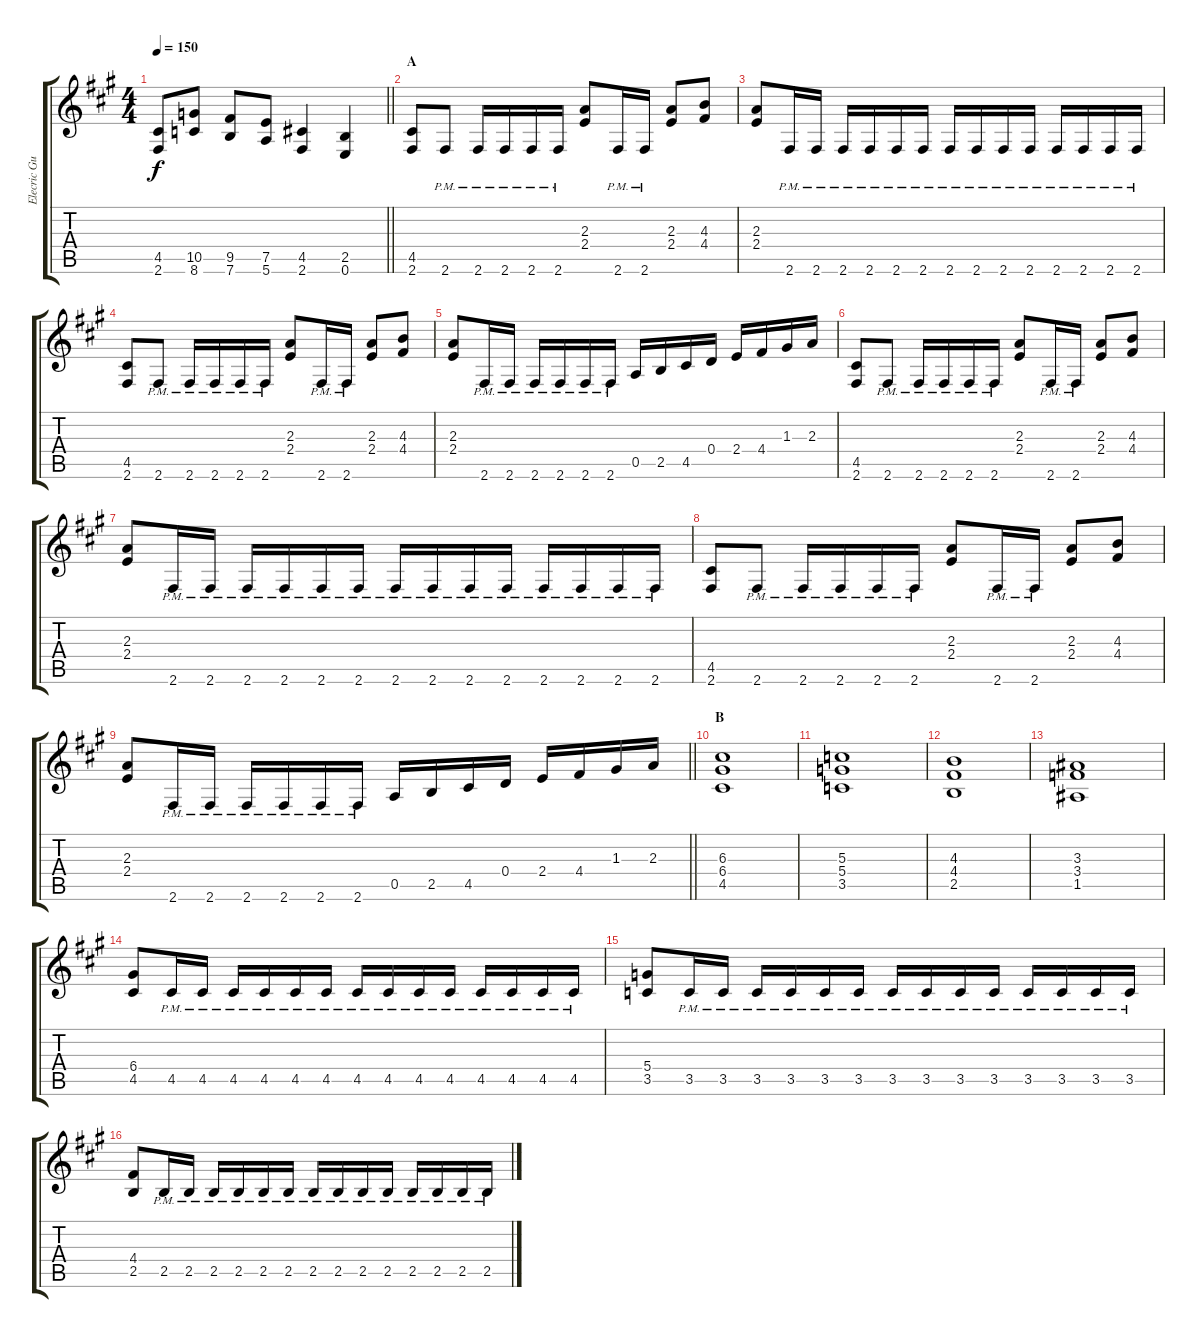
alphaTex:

\track ("Elecric Guitar I" "Elecric Gu") {instrument distortionguitar}
\staff {score tabs}
\tuning (E4 B3 G3 D3 A2 E2) {hide}
\ts (4 4)
\tempo 150
\clef g2
\barLineRight lightlight
\ks a
(4.5 2.6).8{dy f} (10.5 8.6).8 (9.5 7.6).8 (7.5 5.6).8 (4.5 2.6).4 (2.5 0.6).4 |
\section ("" "A")
(4.5 2.6).8 2.6{pm}.8 2.6{pm}.16 2.6{pm}.16 2.6{pm}.16 2.6{pm}.16 (2.3 2.4).8 2.6{pm}.16 2.6{pm}.16 (2.3 2.4).8 (4.3 4.4).8 |
(2.3 2.4).8 2.6{pm}.16 2.6{pm}.16 2.6{pm}.16 2.6{pm}.16 2.6{pm}.16 2.6{pm}.16 2.6{pm}.16 2.6{pm}.16 2.6{pm}.16 2.6{pm}.16 2.6{pm}.16 2.6{pm}.16 2.6{pm}.16 2.6{pm}.16 |
(4.5 2.6).8 2.6{pm}.8 2.6{pm}.16 2.6{pm}.16 2.6{pm}.16 2.6{pm}.16 (2.3 2.4).8 2.6{pm}.16 2.6{pm}.16 (2.3 2.4).8 (4.3 4.4).8 |
(2.3 2.4).8 2.6{pm}.16 2.6{pm}.16 2.6{pm}.16 2.6{pm}.16 2.6{pm}.16 2.6{pm}.16 0.5.16 2.5.16 4.5.16 0.4.16 2.4.16 4.4.16 1.3.16 2.3.16 |
(4.5 2.6).8 2.6{pm}.8 2.6{pm}.16 2.6{pm}.16 2.6{pm}.16 2.6{pm}.16 (2.3 2.4).8 2.6{pm}.16 2.6{pm}.16 (2.3 2.4).8 (4.3 4.4).8 |
(2.3 2.4).8 2.6{pm}.16 2.6{pm}.16 2.6{pm}.16 2.6{pm}.16 2.6{pm}.16 2.6{pm}.16 2.6{pm}.16 2.6{pm}.16 2.6{pm}.16 2.6{pm}.16 2.6{pm}.16 2.6{pm}.16 2.6{pm}.16 2.6{pm}.16 |
(4.5 2.6).8 2.6{pm}.8 2.6{pm}.16 2.6{pm}.16 2.6{pm}.16 2.6{pm}.16 (2.3 2.4).8 2.6{pm}.16 2.6{pm}.16 (2.3 2.4).8 (4.3 4.4).8 |
\barLineRight lightlight
(2.3 2.4).8 2.6{pm}.16 2.6{pm}.16 2.6{pm}.16 2.6{pm}.16 2.6{pm}.16 2.6{pm}.16 0.5.16 2.5.16 4.5.16 0.4.16 2.4.16 4.4.16 1.3.16 2.3.16 |
\section ("" "B")
(6.3 6.4 4.5).1 |
(5.3 5.4 3.5).1 |
(4.3 4.4 2.5).1 |
(3.3 3.4 1.5).1 |
(6.4 4.5).8 4.5{pm}.16 4.5{pm}.16 4.5{pm}.16 4.5{pm}.16 4.5{pm}.16 4.5{pm}.16 4.5{pm}.16 4.5{pm}.16 4.5{pm}.16 4.5{pm}.16 4.5{pm}.16 4.5{pm}.16 4.5{pm}.16 4.5{pm}.16 |
(5.4 3.5).8 3.5{pm}.16 3.5{pm}.16 3.5{pm}.16 3.5{pm}.16 3.5{pm}.16 3.5{pm}.16 3.5{pm}.16 3.5{pm}.16 3.5{pm}.16 3.5{pm}.16 3.5{pm}.16 3.5{pm}.16 3.5{pm}.16 3.5{pm}.16 |
(4.4 2.5).8 2.5{pm}.16 2.5{pm}.16 2.5{pm}.16 2.5{pm}.16 2.5{pm}.16 2.5{pm}.16 2.5{pm}.16 2.5{pm}.16 2.5{pm}.16 2.5{pm}.16 2.5{pm}.16 2.5{pm}.16 2.5{pm}.16 2.5{pm}.16
